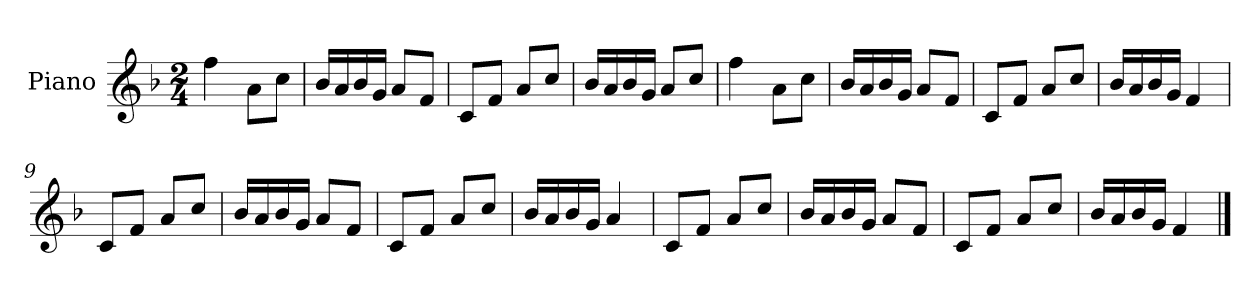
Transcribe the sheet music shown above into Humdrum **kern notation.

**kern
*part1
*staff1
*I"Piano
*I'Pno
*clefG2
*k[b-]
*F:
*M2/4
=1
4ff\
8a\L
8cc\J
=2
16b-/LL
16a/
16b-/
16g/JJ
8a/L
8f/J
=3
8c/L
8f/J
8a/L
8cc/J
=4
16b-/LL
16a/
16b-/
16g/JJ
8a/L
8cc/J
=5
4ff\
8a\L
8cc\J
=6
16b-/LL
16a/
16b-/
16g/JJ
8a/L
8f/J
=7
8c/L
8f/J
8a/L
8cc/J
=8
16b-/LL
16a/
16b-/
16g/JJ
4f/
=9
8c/L
8f/J
8a/L
8cc/J
=10
16b-/LL
16a/
16b-/
16g/JJ
8a/L
8f/J
=11
8c/L
8f/J
8a/L
8cc/J
=12
16b-/LL
16a/
16b-/
16g/JJ
4a/
=13
8c/L
8f/J
8a/L
8cc/J
=14
16b-/LL
16a/
16b-/
16g/JJ
8a/L
8f/J
=15
8c/L
8f/J
8a/L
8cc/J
=16
16b-/LL
16a/
16b-/
16g/JJ
4f/
==
*-
